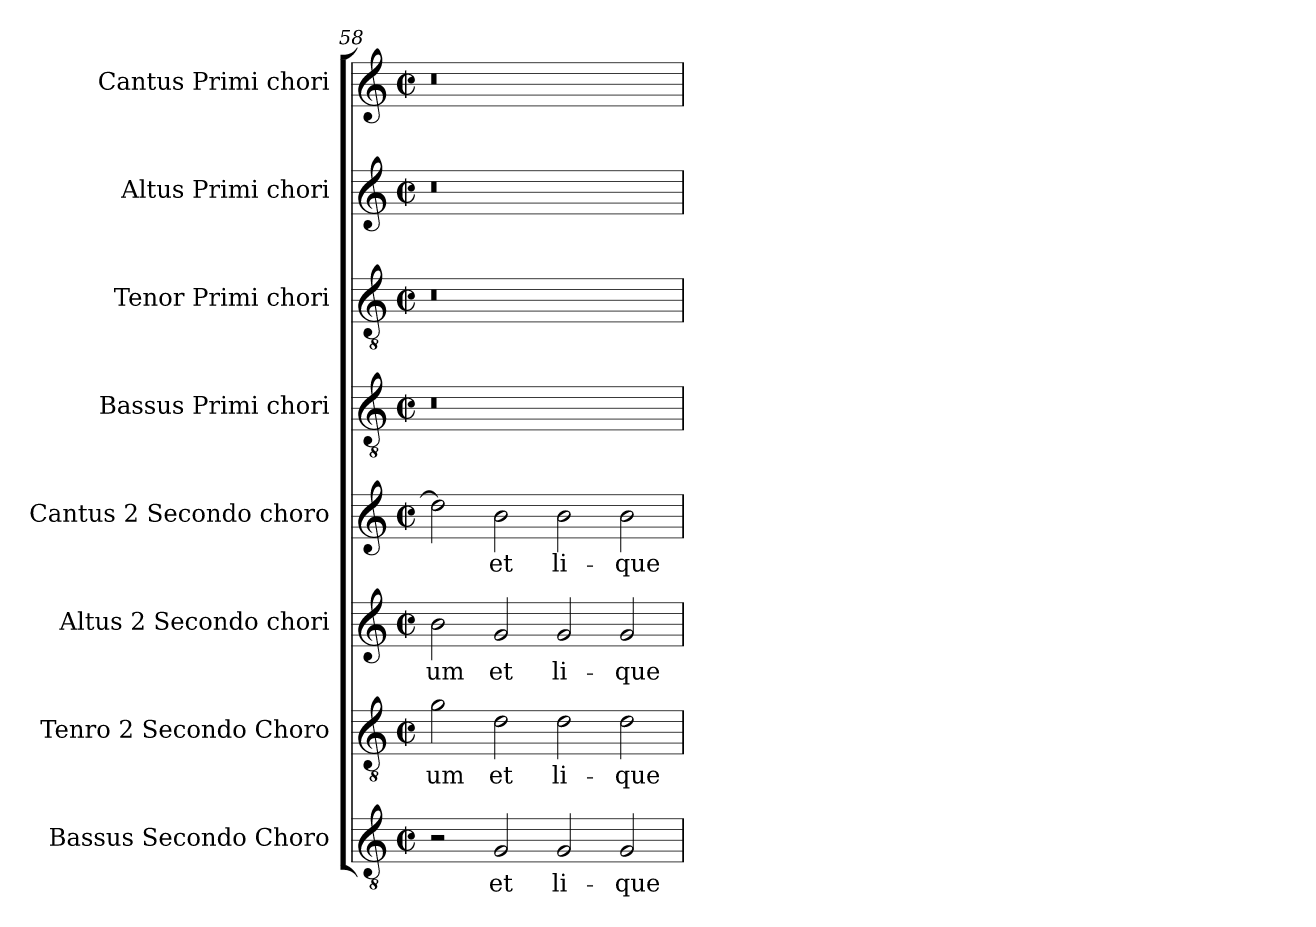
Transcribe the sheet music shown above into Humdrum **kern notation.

**kern	**text	**kern	**text	**kern	**text	**kern	**text	**kern	**kern	**kern	**kern
*part8	*part8	*part7	*part7	*part6	*part6	*part5	*part5	*part4	*part3	*part2	*part1
*staff8	*staff8	*staff7	*staff7	*staff6	*staff6	*staff5	*staff5	*staff4	*staff3	*staff2	*staff1
*I"Bassus  Secondo Choro	*	*I"Tenro 2  Secondo Choro	*	*I"Altus 2  Secondo chori	*	*I"Cantus 2  Secondo choro	*	*I"Bassus  Primi chori	*I"Tenor  Primi chori	*I"Altus  Primi chori	*I"Cantus  Primi chori
*I'Ch	*	*I'Ch	*	*I'Ch	*	*I'Ch	*	*I'Ch	*I'Ch	*I'Ch	*I'Ch
*clefGv2	*	*clefGv2	*	*clefG2	*	*clefG2	*	*clefGv2	*clefGv2	*clefG2	*clefG2
*M2/2	*	*M2/2	*	*M2/2	*	*M2/2	*	*M2/2	*M2/2	*M2/2	*M2/2
*met(c|)	*	*met(c|)	*	*met(c|)	*	*met(c|)	*	*met(c|)	*met(c|)	*met(c|)	*met(c|)
=58	=58	=58	=58	=58	=58	=58	=58	=58	=58	=58	=58
!	!	!	!LO:LY:b:cj	!	!LO:LY:b:cj	!	!	!	!	!	!
2r	.	2g\	-um	2b\	-um	2dd\]	.	0r	0r	0r	0r
!	!LO:LY:b:cj	!	!LO:LY:b:cj	!	!LO:LY:b:cj	!	!LO:LY:b:cj	!	!	!	!
2G/	et	2d\	et	2g/	et	2b\	et	.	.	.	.
!	!LO:LY:b:cj	!	!LO:LY:b:cj	!	!LO:LY:b:cj	!	!LO:LY:b:cj	!	!	!	!
2G/	li-	2d\	li-	2g/	li-	2b\	li-	.	.	.	.
!	!LO:LY:b:cj	!	!LO:LY:b:cj	!	!LO:LY:b:cj	!	!LO:LY:b:cj	!	!	!	!
2G/	-que-	2d\	-que-	2g/	-que-	2b\	-que-	.	.	.	.
=	=	=	=	=	=	=	=	=	=	=	=
*-	*-	*-	*-	*-	*-	*-	*-	*-	*-	*-	*-
